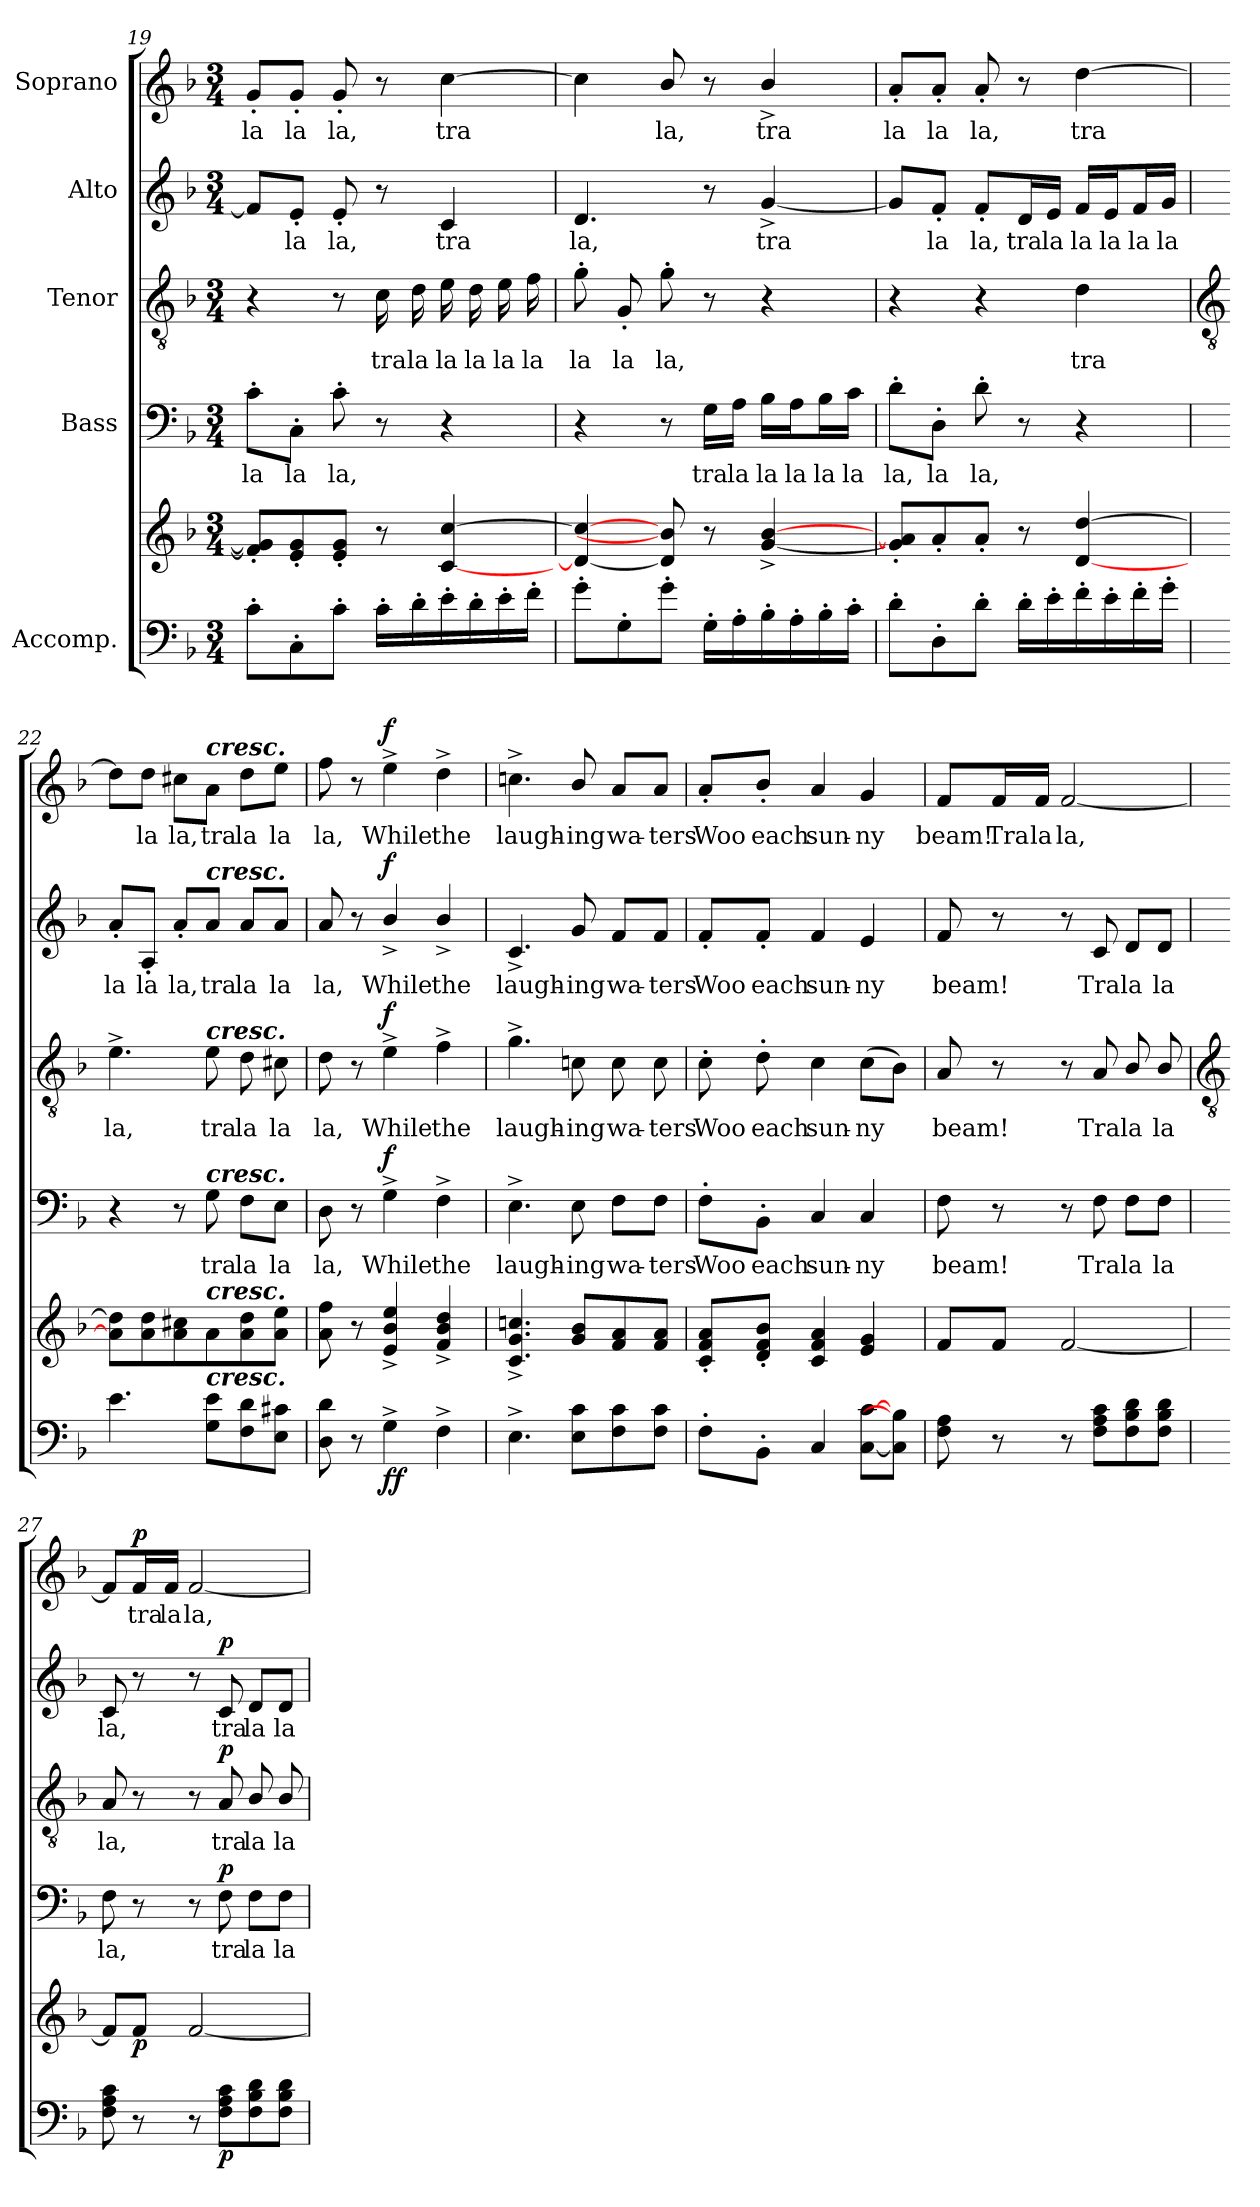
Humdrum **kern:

**kern	**kern	**dynam	**kern	**text	**dynam	**kern	**text	**dynam	**kern	**text	**dynam	**kern	**text	**dynam
*part5	*part5	*part5	*part4	*part4	*part4	*part3	*part3	*part3	*part2	*part2	*part2	*part1	*part1	*part1
*staff6	*staff5	*staff5/6	*staff4	*staff4	*staff4	*staff3	*staff3	*staff3	*staff2	*staff2	*staff2	*staff1	*staff1	*staff1
*I"Accomp.	*	*	*I"Bass	*	*	*I"Tenor	*	*	*I"Alto	*	*	*I"Soprano	*	*
*clefF4	*clefG2	*	*clefF4	*	*	*clefGv2	*	*	*clefG2	*	*	*clefG2	*	*
*k[b-]	*k[b-]	*	*k[b-]	*	*	*k[b-]	*	*	*k[b-]	*	*	*k[b-]	*	*
*F:	*F:	*	*F:	*	*	*F:	*	*	*F:	*	*	*F:	*	*
*M3/4	*M3/4	*	*M3/4	*	*	*M3/4	*	*	*M3/4	*	*	*M3/4	*	*
=19	=19	=19	=19	=19	=19	=19	=19	=19	=19	=19	=19	=19	=19	=19
!	!	!	!	!LO:LY:b	!	!	!	!	!	!	!	!	!LO:LY:b	!
8c'L	8f]' 8g]'L	.	8c'\L	la	.	4r	.	.	8f/L]	.	.	8g'/L	la	.
!	!	!	!	!LO:LY:b	!	!	!	!	!	!LO:LY:b	!	!	!LO:LY:b	!
8C'	8e' 8g'	.	8C'\J	la	.	.	.	.	8e'/J	la	.	8g'/J	la	.
!	!	!	!	!LO:LY:b	!	!	!	!	!	!LO:LY:b	!	!	!LO:LY:b	!
8c'J	8e' 8g'J	.	8c'	la,	.	8r	.	.	8e'	la,	.	8g'	la,	.
!	!	!	!	!	!	!	!LO:LY:b	!	!	!	!	!	!	!
16c'LL	8r	.	8r	.	.	16c	tra	.	8r	.	.	8r	.	.
!	!	!	!	!	!	!	!LO:LY:b	!	!	!	!	!	!	!
16d'	.	.	.	.	.	16d	la	.	.	.	.	.	.	.
!	!	!	!	!	!	!	!LO:LY:b	!	!	!LO:LY:b	!	!	!LO:LY:b	!
16e'	[4c [4cc	.	4r	.	.	16e	la	.	4c	tra	.	[4cc	tra	.
!	!	!	!	!	!	!	!LO:LY:b	!	!	!	!	!	!	!
16d'	.	.	.	.	.	16d	la	.	.	.	.	.	.	.
!	!	!	!	!	!	!	!LO:LY:b	!	!	!	!	!	!	!
16e'	.	.	.	.	.	16e	la	.	.	.	.	.	.	.
!	!	!	!	!	!	!	!LO:LY:b	!	!	!	!	!	!	!
16f'JJ	.	.	.	.	.	16f	la	.	.	.	.	.	.	.
=20	=20	=20	=20	=20	=20	=20	=20	=20	=20	=20	=20	=20	=20	=20
!	!	!	!	!	!	!	!LO:LY:b	!	!	!LO:LY:b	!	!	!	!
8g'L	4d_ 4cc_	.	4r	.	.	8g'	la	.	4.d	la,	.	4cc]	.	.
!	!	!	!	!	!	!	!LO:LY:b	!	!	!	!	!	!	!
8G'	.	.	.	.	.	8G'	la	.	.	.	.	.	.	.
!	!	!	!	!	!	!	!LO:LY:b	!	!	!	!	!	!LO:LY:b	!
8g'J	8d/] 8b-/]	.	8r	.	.	8g'	la,	.	.	.	.	8b-/	la,	.
!	!	!	!	!LO:LY:b	!	!	!	!	!	!	!	!	!	!
16G'LL	8r	.	16G\LL	tra	.	8r	.	.	8r	.	.	8r	.	.
!	!	!	!	!LO:LY:b	!	!	!	!	!	!	!	!	!	!
16A'	.	.	16A\JJ	la	.	.	.	.	.	.	.	.	.	.
!	!	!	!	!LO:LY:b	!	!	!	!	!	!LO:LY:b	!	!	!LO:LY:b	!
16B-'	[4g/^ [4b-/^	.	16B-\LL	la	.	4r	.	.	[4g^	tra	.	4b-^/	tra	.
!	!	!	!	!LO:LY:b	!	!	!	!	!	!	!	!	!	!
16A'	.	.	16A\J	la	.	.	.	.	.	.	.	.	.	.
!	!	!	!	!LO:LY:b	!	!	!	!	!	!	!	!	!	!
16B-'	.	.	16B-\L	la	.	.	.	.	.	.	.	.	.	.
!	!	!	!	!LO:LY:b	!	!	!	!	!	!	!	!	!	!
16c'JJ	.	.	16c\JJ	la	.	.	.	.	.	.	.	.	.	.
=21	=21	=21	=21	=21	=21	=21	=21	=21	=21	=21	=21	=21	=21	=21
!	!	!	!	!LO:LY:b	!	!	!	!	!	!	!	!	!LO:LY:b	!
8d'L	8g]' 8a]'L	.	8d'\L	la,	.	4r	.	.	8g/L]	.	.	8a'/L	la	.
!	!	!	!	!LO:LY:b	!	!	!	!	!	!LO:LY:b	!	!	!LO:LY:b	!
8D'	8a'	.	8D'\J	la	.	.	.	.	8f'/J	la	.	8a'/J	la	.
!	!	!	!	!LO:LY:b	!	!	!	!	!	!LO:LY:b	!	!	!LO:LY:b	!
8d'J	8a'J	.	8d'	la,	.	4r	.	.	8f'/L	la,	.	8a'	la,	.
!	!	!	!	!	!	!	!	!	!	!LO:LY:b	!	!	!	!
16d'LL	8r	.	8r	.	.	.	.	.	16d/L	tra	.	8r	.	.
!	!	!	!	!	!	!	!	!	!	!LO:LY:b	!	!	!	!
16e'	.	.	.	.	.	.	.	.	16e/JJ	la	.	.	.	.
!	!	!	!	!	!	!	!LO:LY:b	!	!	!LO:LY:b	!	!	!LO:LY:b	!
16f'	[4d [4dd	.	4r	.	.	4d	tra	.	16f/LL	la	.	[4dd	tra	.
!	!	!	!	!	!	!	!	!	!	!LO:LY:b	!	!	!	!
16e'	.	.	.	.	.	.	.	.	16e/J	la	.	.	.	.
!	!	!	!	!	!	!	!	!	!	!LO:LY:b	!	!	!	!
16f'	.	.	.	.	.	.	.	.	16f/L	la	.	.	.	.
!	!	!	!	!	!	!	!	!	!	!LO:LY:b	!	!	!	!
16g'JJ	.	.	.	.	.	.	.	.	16g/JJ	la	.	.	.	.
!!LO:LB:g=z
=22	=22	=22	=22	=22	=22	=22	=22	=22	=22	=22	=22	=22	=22	=22
*	*	*	*	*	*	*clefGv2	*	*	*	*	*	*	*	*
!	!	!	!	!	!	!	!LO:LY:b	!	!	!LO:LY:b	!	!	!	!
4.e	8a] 8dd]L	.	4r	.	.	4.e^	la,	.	8a'/L	la	.	8dd\L]	.	.
!	!	!	!	!	!	!	!	!	!	!LO:LY:b	!	!	!LO:LY:b	!
.	8a 8dd	.	.	.	.	.	.	.	8A'/J	la	.	8dd\J	la	.
!	!	!	!	!	!	!	!	!	!	!LO:LY:b	!	!	!LO:LY:b	!
.	8a 8cc#X	.	8r	.	.	.	.	.	8a'/L	la,	.	8cc#X\L	la,	.
!	!	!	!	!	!	!	!	!	!	!	!	!LO:TX:a:Bi:t=cresc.	!	!
!	!	!	!	!	!	!	!	!	!LO:TX:a:Bi:t=cresc.	!	!	!	!	!
!	!	!	!	!	!	!LO:TX:a:Bi:t=cresc.	!	!	!	!	!	!	!	!
!	!	!	!LO:TX:a:Bi:t=cresc.	!	!	!	!	!	!	!	!	!	!	!
!	!LO:TX:a:Bi:t=cresc.	!	!	!	!	!	!	!	!	!	!	!	!	!
!LO:TX:a:Bi:t=cresc.	!	!	!	!	!	!	!	!	!	!	!	!	!	!
!	!	!	!	!LO:LY:b	!	!	!LO:LY:b	!	!	!LO:LY:b	!	!	!LO:LY:b	!
8G 8eL	8a	.	8G	tra	.	8e	tra	.	8a/J	tra	.	8a\J	tra	.
!	!	!	!	!LO:LY:b	!	!	!LO:LY:b	!	!	!LO:LY:b	!	!	!LO:LY:b	!
8F 8d	8a 8dd	.	8F\L	la	.	8d	la	.	8a/L	la	.	8dd\L	la	.
!	!	!	!	!LO:LY:b	!	!	!LO:LY:b	!	!	!LO:LY:b	!	!	!LO:LY:b	!
8E 8c#XJ	8a 8eeJ	.	8E\J	la	.	8c#X	la	.	8a/J	la	.	8ee\J	la	.
=23	=23	=23	=23	=23	=23	=23	=23	=23	=23	=23	=23	=23	=23	=23
!	!	!	!	!LO:LY:b	!	!	!LO:LY:b	!	!	!LO:LY:b	!	!	!LO:LY:b	!
8D 8d	8a 8ff	.	8D	la,	.	8d	la,	.	8a	la,	.	8ff	la,	.
8r	8r	.	8r	.	.	8r	.	.	8r	.	.	8r	.	.
!	!	!LO:DY:b=2	!	!LO:LY:b	!	!	!LO:LY:b	!	!	!LO:LY:b	!	!	!LO:LY:b	!
!	!	!LO:DY:n=1:b	!	!	!LO:DY:b	!	!	!LO:DY:b	!	!	!LO:DY:b	!	!	!LO:DY:b
4G^	4e^ 4b-^ 4ee^	f f	4G^	While	f	4e^	While	f	4b-^/	While	f	4ee^	While	f
!	!	!	!	!LO:LY:b	!	!	!LO:LY:b	!	!	!LO:LY:b	!	!	!LO:LY:b	!
4F^	4f^ 4b-^ 4dd^	.	4F^	the	.	4f^	the	.	4b-^/	the	.	4dd^	the	.
=24	=24	=24	=24	=24	=24	=24	=24	=24	=24	=24	=24	=24	=24	=24
!	!	!	!	!LO:LY:b	!	!	!LO:LY:b	!	!	!LO:LY:b	!	!	!LO:LY:b	!
4.E^	4.c^ 4.g^ 4.ccn^	.	4.E^	laugh-	.	4.g^	laugh-	.	4.c^	laugh-	.	4.ccn^	laugh-	.
!	!	!	!	!LO:LY:b	!	!	!LO:LY:b	!	!	!LO:LY:b	!	!	!LO:LY:b	!
8E 8cL	8g/ 8b-/L	.	8E	-ing	.	8cn	-ing	.	8g	-ing	.	8b-/	-ing	.
!	!	!	!	!LO:LY:b	!	!	!LO:LY:b	!	!	!LO:LY:b	!	!	!LO:LY:b	!
8F 8c	8f 8a	.	8F\L	wa-	.	8c	wa-	.	8f/L	wa-	.	8a/L	wa-	.
!	!	!	!	!LO:LY:b	!	!	!LO:LY:b	!	!	!LO:LY:b	!	!	!LO:LY:b	!
8F 8cJ	8f 8aJ	.	8F\J	-ters	.	8c	-ters	.	8f/J	-ters	.	8a/J	-ters	.
=25	=25	=25	=25	=25	=25	=25	=25	=25	=25	=25	=25	=25	=25	=25
!	!	!	!	!LO:LY:b	!	!	!LO:LY:b	!	!	!LO:LY:b	!	!	!LO:LY:b	!
8F'L	8c' 8f' 8a'L	.	8F'\L	Woo	.	8c'	Woo	.	8f'/L	Woo	.	8a'/L	Woo	.
!	!	!	!	!LO:LY:b	!	!	!LO:LY:b	!	!	!LO:LY:b	!	!	!LO:LY:b	!
8BB-'J	8d' 8f' 8b-'J	.	8BB-'\J	each	.	8d'	each	.	8f'/J	each	.	8b-'/J	each	.
!	!	!	!	!LO:LY:b	!	!	!LO:LY:b	!	!	!LO:LY:b	!	!	!LO:LY:b	!
4C	4c 4f 4a	.	4C	sun-	.	4c	sun-	.	4f	sun-	.	4a	sun-	.
!	!	!	!	!LO:LY:b	!	!	!LO:LY:b	!	!	!LO:LY:b	!	!	!LO:LY:b	!
[8C [8cL	4e 4g	.	4C	-ny	.	(>8cL	-ny	.	4e	-ny	.	4g	-ny	.
8C] 8B-]J	.	.	.	.	.	8B-J)	.	.	.	.	.	.	.	.
=26	=26	=26	=26	=26	=26	=26	=26	=26	=26	=26	=26	=26	=26	=26
!	!	!	!	!LO:LY:b	!	!	!LO:LY:b	!	!	!LO:LY:b	!	!	!LO:LY:b	!
8F 8A	8fL	.	8F	beam!	.	8A	beam!	.	8f	beam!	.	8f/L	beam!	.
!	!	!	!	!	!	!	!	!	!	!	!	!	!LO:LY:b	!
8r	8fJ	.	8r	.	.	8r	.	.	8r	.	.	16f/L	Tra	.
!	!	!	!	!	!	!	!	!	!	!	!	!	!LO:LY:b	!
.	.	.	.	.	.	.	.	.	.	.	.	16f/JJ	la	.
!	!	!	!	!	!	!	!	!	!	!	!	!	!LO:LY:b	!
8r	[2f	.	8r	.	.	8r	.	.	8r	.	.	[2f	la,	.
!	!	!	!	!LO:LY:b	!	!	!LO:LY:b	!	!	!LO:LY:b	!	!	!	!
8F 8A 8cL	.	.	8F	Tra	.	8A	Tra	.	8c	Tra	.	.	.	.
!	!	!	!	!LO:LY:b	!	!	!LO:LY:b	!	!	!LO:LY:b	!	!	!	!
8F 8B- 8d	.	.	8F\L	la	.	8B-/	la	.	8d/L	la	.	.	.	.
!	!	!	!	!LO:LY:b	!	!	!LO:LY:b	!	!	!LO:LY:b	!	!	!	!
8F 8B- 8dJ	.	.	8F\J	la	.	8B-/	la	.	8d/J	la	.	.	.	.
!!LO:LB:g=z
=27	=27	=27	=27	=27	=27	=27	=27	=27	=27	=27	=27	=27	=27	=27
*	*	*	*	*	*	*clefGv2	*	*	*	*	*	*	*	*
!	!	!	!	!LO:LY:b	!	!	!LO:LY:b	!	!	!LO:LY:b	!	!	!	!
8F 8A 8c	8fL]	.	8F	la,	.	8A	la,	.	8c	la,	.	8f/L]	.	.
!	!	!LO:DY:b	!	!	!	!	!	!	!	!	!	!	!LO:LY:b	!LO:DY:b
8r	8fJ	p	8r	.	.	8r	.	.	8r	.	.	16f/L	tra	p
!	!	!	!	!	!	!	!	!	!	!	!	!	!LO:LY:b	!
.	.	.	.	.	.	.	.	.	.	.	.	16f/JJ	la	.
!	!	!	!	!	!	!	!	!	!	!	!	!	!LO:LY:b	!
8r	[2f	.	8r	.	.	8r	.	.	8r	.	.	[2f	la,	.
!	!	!LO:DY:b=2	!	!LO:LY:b	!LO:DY:b	!	!LO:LY:b	!LO:DY:b	!	!LO:LY:b	!LO:DY:b	!	!	!
8F 8A 8cL	.	p	8F	tra	p	8A	tra	p	8c	tra	p	.	.	.
!	!	!	!	!LO:LY:b	!	!	!LO:LY:b	!	!	!LO:LY:b	!	!	!	!
8F 8B- 8d	.	.	8F\L	la	.	8B-/	la	.	8d/L	la	.	.	.	.
!	!	!	!	!LO:LY:b	!	!	!LO:LY:b	!	!	!LO:LY:b	!	!	!	!
8F 8B- 8dJ	.	.	8F\J	la	.	8B-/	la	.	8d/J	la	.	.	.	.
=	=	=	=	=	=	=	=	=	=	=	=	=	=	=
*-	*-	*-	*-	*-	*-	*-	*-	*-	*-	*-	*-	*-	*-	*-
